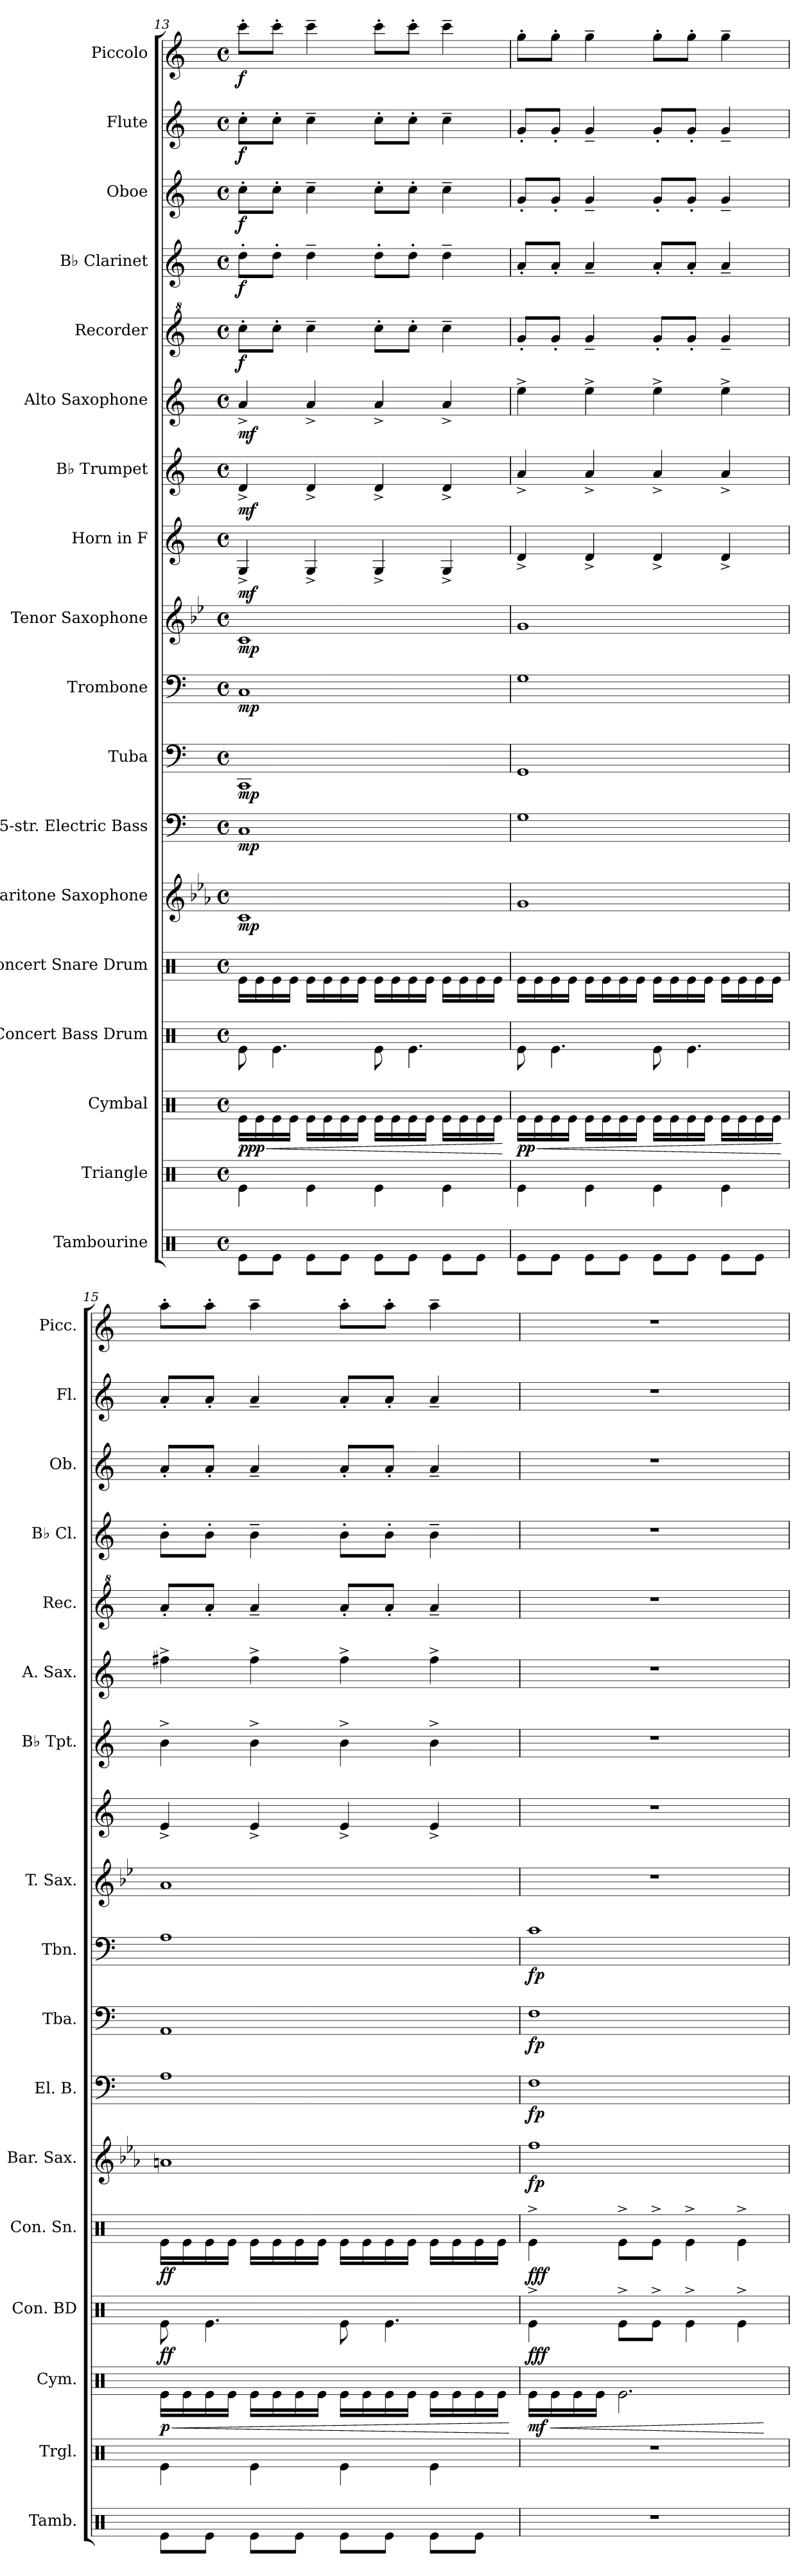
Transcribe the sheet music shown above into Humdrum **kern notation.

**kern	**kern	**kern	**dynam	**kern	**dynam	**kern	**dynam	**kern	**dynam	**kern	**dynam	**kern	**dynam	**kern	**dynam	**kern	**dynam	**kern	**dynam	**kern	**dynam	**kern	**dynam	**kern	**dynam	**kern	**dynam	**kern	**dynam	**kern	**dynam	**kern	**dynam
*part18	*part17	*part16	*part16	*part15	*part15	*part14	*part14	*part13	*part13	*part12	*part12	*part11	*part11	*part10	*part10	*part9	*part9	*part8	*part8	*part7	*part7	*part6	*part6	*part5	*part5	*part4	*part4	*part3	*part3	*part2	*part2	*part1	*part1
*staff18	*staff17	*staff16	*staff16	*staff15	*staff15	*staff14	*staff14	*staff13	*staff13	*staff12	*staff12	*staff11	*staff11	*staff10	*staff10	*staff9	*staff9	*staff8	*staff8	*staff7	*staff7	*staff6	*staff6	*staff5	*staff5	*staff4	*staff4	*staff3	*staff3	*staff2	*staff2	*staff1	*staff1
*I"Tambourine	*I"Triangle	*I"Cymbal	*	*I"Concert Bass Drum	*	*I"Concert Snare Drum	*	*I"Baritone Saxophone	*	*I"5-str. Electric Bass	*	*I"Tuba	*	*I"Trombone	*	*I"Tenor Saxophone	*	*I"Horn in F	*	*I"B♭ Trumpet	*	*I"Alto Saxophone	*	*I"Recorder	*	*I"B♭ Clarinet	*	*I"Oboe	*	*I"Flute	*	*I"Piccolo	*
*I'Tamb.	*I'Trgl.	*I'Cym.	*	*I'Con. BD	*	*I'Con. Sn.	*	*I'Bar. Sax.	*	*I'El. B.	*	*I'Tba.	*	*I'Tbn.	*	*I'T. Sax.	*	*	*	*I'B♭ Tpt.	*	*I'A. Sax.	*	*I'Rec.	*	*I'B♭ Cl.	*	*I'Ob.	*	*I'Fl.	*	*I'Picc.	*
!!LO:PB:g=z
*clefX	*clefX	*clefX	*	*clefX	*	*clefX	*	*clefG2	*	*clefF4	*	*clefF4	*	*clefF4	*	*clefG2	*	*clefG2	*	*clefG2	*	*clefG2	*	*clefG^2	*	*clefG2	*	*clefG2	*	*clefG2	*	*clefG2	*
*	*	*	*	*	*	*	*	*ITrd12c21	*	*ITrd7c12	*	*	*	*	*	*ITrd8c14	*	*ITrd4c7	*	*ITrd1c2	*	*ITrd5c9	*	*	*	*ITrd1c2	*	*	*	*	*	*ITrd-7c-12	*
*k[]	*k[]	*k[]	*	*k[]	*	*k[]	*	*k[b-e-a-]	*	*k[]	*	*k[]	*	*k[]	*	*k[b-e-]	*	*k[b-]	*	*k[b-e-]	*	*k[b-e-a-]	*	*k[]	*	*k[b-e-]	*	*k[]	*	*k[]	*	*k[]	*
*M4/4	*M4/4	*M4/4	*	*M4/4	*	*M4/4	*	*M4/4	*	*M4/4	*	*M4/4	*	*M4/4	*	*M4/4	*	*M4/4	*	*M4/4	*	*M4/4	*	*M4/4	*	*M4/4	*	*M4/4	*	*M4/4	*	*M4/4	*
*met(c)	*met(c)	*met(c)	*	*met(c)	*	*met(c)	*	*met(c)	*	*met(c)	*	*met(c)	*	*met(c)	*	*met(c)	*	*met(c)	*	*met(c)	*	*met(c)	*	*met(c)	*	*met(c)	*	*met(c)	*	*met(c)	*	*met(c)	*
=13	=13	=13	=13	=13	=13	=13	=13	=13	=13	=13	=13	=13	=13	=13	=13	=13	=13	=13	=13	=13	=13	=13	=13	=13	=13	=13	=13	=13	=13	=13	=13	=13	=13
!	!	!	!LO:HP:b	!	!	!	!	!	!	!	!	!	!	!	!	!	!	!	!	!	!	!	!	!	!	!	!	!	!	!	!	!	!
!	!	!	!LO:DY:n=1:b	!	!	!	!	!	!LO:DY:b	!	!LO:DY:b	!	!LO:DY:b	!	!LO:DY:b	!	!LO:DY:b	!	!LO:DY:b	!	!LO:DY:b	!	!LO:DY:b	!	!LO:DY:b	!	!LO:DY:b	!	!LO:DY:b	!	!LO:DY:b	!	!LO:DY:b
8Re\L	4Re\	16Re\LL	< ppp	8Re\	.	16Re\LL	.	1C	mp	1CC	mp	1CC	mp	1C	mp	1C	mp	4C^/	mf	4c^/	mf	4c^/	mf	8ccc'\L	f	8cc'\L	f	8cc'\L	f	8cc'\L	f	8cccc'\L	f
.	.	16Re\	.	.	.	16Re\	.	.	.	.	.	.	.	.	.	.	.	.	.	.	.	.	.	.	.	.	.	.	.	.	.	.	.
8Re\J	.	16Re\	.	4.Re\	.	16Re\	.	.	.	.	.	.	.	.	.	.	.	.	.	.	.	.	.	8ccc'\J	.	8cc'\J	.	8cc'\J	.	8cc'\J	.	8cccc'\J	.
.	.	16Re\JJ	.	.	.	16Re\JJ	.	.	.	.	.	.	.	.	.	.	.	.	.	.	.	.	.	.	.	.	.	.	.	.	.	.	.
8Re\L	4Re\	16Re\LL	.	.	.	16Re\LL	.	.	.	.	.	.	.	.	.	.	.	4C^/	.	4c^/	.	4c^/	.	4ccc~\	.	4cc~\	.	4cc~\	.	4cc~\	.	4cccc~\	.
.	.	16Re\	.	.	.	16Re\	.	.	.	.	.	.	.	.	.	.	.	.	.	.	.	.	.	.	.	.	.	.	.	.	.	.	.
8Re\J	.	16Re\	.	.	.	16Re\	.	.	.	.	.	.	.	.	.	.	.	.	.	.	.	.	.	.	.	.	.	.	.	.	.	.	.
.	.	16Re\JJ	.	.	.	16Re\JJ	.	.	.	.	.	.	.	.	.	.	.	.	.	.	.	.	.	.	.	.	.	.	.	.	.	.	.
8Re\L	4Re\	16Re\LL	.	8Re\	.	16Re\LL	.	.	.	.	.	.	.	.	.	.	.	4C^/	.	4c^/	.	4c^/	.	8ccc'\L	.	8cc'\L	.	8cc'\L	.	8cc'\L	.	8cccc'\L	.
.	.	16Re\	.	.	.	16Re\	.	.	.	.	.	.	.	.	.	.	.	.	.	.	.	.	.	.	.	.	.	.	.	.	.	.	.
8Re\J	.	16Re\	.	4.Re\	.	16Re\	.	.	.	.	.	.	.	.	.	.	.	.	.	.	.	.	.	8ccc'\J	.	8cc'\J	.	8cc'\J	.	8cc'\J	.	8cccc'\J	.
.	.	16Re\JJ	.	.	.	16Re\JJ	.	.	.	.	.	.	.	.	.	.	.	.	.	.	.	.	.	.	.	.	.	.	.	.	.	.	.
8Re\L	4Re\	16Re\LL	.	.	.	16Re\LL	.	.	.	.	.	.	.	.	.	.	.	4C^/	.	4c^/	.	4c^/	.	4ccc~\	.	4cc~\	.	4cc~\	.	4cc~\	.	4cccc~\	.
.	.	16Re\	.	.	.	16Re\	.	.	.	.	.	.	.	.	.	.	.	.	.	.	.	.	.	.	.	.	.	.	.	.	.	.	.
8Re\J	.	16Re\	.	.	.	16Re\	.	.	.	.	.	.	.	.	.	.	.	.	.	.	.	.	.	.	.	.	.	.	.	.	.	.	.
.	.	16Re\JJ	.	.	.	16Re\JJ	.	.	.	.	.	.	.	.	.	.	.	.	.	.	.	.	.	.	.	.	.	.	.	.	.	.	.
.	.	.	[	.	.	.	.	.	.	.	.	.	.	.	.	.	.	.	.	.	.	.	.	.	.	.	.	.	.	.	.	.	.
=14	=14	=14	=14	=14	=14	=14	=14	=14	=14	=14	=14	=14	=14	=14	=14	=14	=14	=14	=14	=14	=14	=14	=14	=14	=14	=14	=14	=14	=14	=14	=14	=14	=14
!	!	!	!LO:HP:b	!	!	!	!	!	!	!	!	!	!	!	!	!	!	!	!	!	!	!	!	!	!	!	!	!	!	!	!	!	!
!	!	!	!LO:DY:n=1:b	!	!	!	!	!	!	!	!	!	!	!	!	!	!	!	!	!	!	!	!	!	!	!	!	!	!	!	!	!	!
8Re\L	4Re\	16Re\LL	< pp	8Re\	.	16Re\LL	.	1G	.	1GG	.	1GG	.	1G	.	1G	.	4G^/	.	4g^/	.	4g^\	.	8gg'/L	.	8g'/L	.	8g'/L	.	8g'/L	.	8ggg'\L	.
.	.	16Re\	.	.	.	16Re\	.	.	.	.	.	.	.	.	.	.	.	.	.	.	.	.	.	.	.	.	.	.	.	.	.	.	.
8Re\J	.	16Re\	.	4.Re\	.	16Re\	.	.	.	.	.	.	.	.	.	.	.	.	.	.	.	.	.	8gg'/J	.	8g'/J	.	8g'/J	.	8g'/J	.	8ggg'\J	.
.	.	16Re\JJ	.	.	.	16Re\JJ	.	.	.	.	.	.	.	.	.	.	.	.	.	.	.	.	.	.	.	.	.	.	.	.	.	.	.
8Re\L	4Re\	16Re\LL	.	.	.	16Re\LL	.	.	.	.	.	.	.	.	.	.	.	4G^/	.	4g^/	.	4g^\	.	4gg~/	.	4g~/	.	4g~/	.	4g~/	.	4ggg~\	.
.	.	16Re\	.	.	.	16Re\	.	.	.	.	.	.	.	.	.	.	.	.	.	.	.	.	.	.	.	.	.	.	.	.	.	.	.
8Re\J	.	16Re\	.	.	.	16Re\	.	.	.	.	.	.	.	.	.	.	.	.	.	.	.	.	.	.	.	.	.	.	.	.	.	.	.
.	.	16Re\JJ	.	.	.	16Re\JJ	.	.	.	.	.	.	.	.	.	.	.	.	.	.	.	.	.	.	.	.	.	.	.	.	.	.	.
8Re\L	4Re\	16Re\LL	.	8Re\	.	16Re\LL	.	.	.	.	.	.	.	.	.	.	.	4G^/	.	4g^/	.	4g^\	.	8gg'/L	.	8g'/L	.	8g'/L	.	8g'/L	.	8ggg'\L	.
.	.	16Re\	.	.	.	16Re\	.	.	.	.	.	.	.	.	.	.	.	.	.	.	.	.	.	.	.	.	.	.	.	.	.	.	.
8Re\J	.	16Re\	.	4.Re\	.	16Re\	.	.	.	.	.	.	.	.	.	.	.	.	.	.	.	.	.	8gg'/J	.	8g'/J	.	8g'/J	.	8g'/J	.	8ggg'\J	.
.	.	16Re\JJ	.	.	.	16Re\JJ	.	.	.	.	.	.	.	.	.	.	.	.	.	.	.	.	.	.	.	.	.	.	.	.	.	.	.
8Re\L	4Re\	16Re\LL	.	.	.	16Re\LL	.	.	.	.	.	.	.	.	.	.	.	4G^/	.	4g^/	.	4g^\	.	4gg~/	.	4g~/	.	4g~/	.	4g~/	.	4ggg~\	.
.	.	16Re\	.	.	.	16Re\	.	.	.	.	.	.	.	.	.	.	.	.	.	.	.	.	.	.	.	.	.	.	.	.	.	.	.
8Re\J	.	16Re\	.	.	.	16Re\	.	.	.	.	.	.	.	.	.	.	.	.	.	.	.	.	.	.	.	.	.	.	.	.	.	.	.
.	.	16Re\JJ	.	.	.	16Re\JJ	.	.	.	.	.	.	.	.	.	.	.	.	.	.	.	.	.	.	.	.	.	.	.	.	.	.	.
.	.	.	[	.	.	.	.	.	.	.	.	.	.	.	.	.	.	.	.	.	.	.	.	.	.	.	.	.	.	.	.	.	.
!!LO:PB:g=z
=15	=15	=15	=15	=15	=15	=15	=15	=15	=15	=15	=15	=15	=15	=15	=15	=15	=15	=15	=15	=15	=15	=15	=15	=15	=15	=15	=15	=15	=15	=15	=15	=15	=15
!	!	!	!LO:HP:b	!	!	!	!	!	!	!	!	!	!	!	!	!	!	!	!	!	!	!	!	!	!	!	!	!	!	!	!	!	!
!	!	!	!LO:DY:n=1:b	!	!LO:DY:b	!	!LO:DY:b	!	!	!	!	!	!	!	!	!	!	!	!	!	!	!	!	!	!	!	!	!	!	!	!	!	!
8Re\L	4Re\	16Re\LL	< p	8Re\	ff	16Re\LL	ff	1An	.	1AA	.	1AA	.	1A	.	1A	.	4A^/	.	4a^\	.	4an^\	.	8aa'/L	.	8a'\L	.	8a'/L	.	8a'/L	.	8aaa'\L	.
.	.	16Re\	.	.	.	16Re\	.	.	.	.	.	.	.	.	.	.	.	.	.	.	.	.	.	.	.	.	.	.	.	.	.	.	.
8Re\J	.	16Re\	.	4.Re\	.	16Re\	.	.	.	.	.	.	.	.	.	.	.	.	.	.	.	.	.	8aa'/J	.	8a'\J	.	8a'/J	.	8a'/J	.	8aaa'\J	.
.	.	16Re\JJ	.	.	.	16Re\JJ	.	.	.	.	.	.	.	.	.	.	.	.	.	.	.	.	.	.	.	.	.	.	.	.	.	.	.
8Re\L	4Re\	16Re\LL	.	.	.	16Re\LL	.	.	.	.	.	.	.	.	.	.	.	4A^/	.	4a^\	.	4a^\	.	4aa~/	.	4a~\	.	4a~/	.	4a~/	.	4aaa~\	.
.	.	16Re\	.	.	.	16Re\	.	.	.	.	.	.	.	.	.	.	.	.	.	.	.	.	.	.	.	.	.	.	.	.	.	.	.
8Re\J	.	16Re\	.	.	.	16Re\	.	.	.	.	.	.	.	.	.	.	.	.	.	.	.	.	.	.	.	.	.	.	.	.	.	.	.
.	.	16Re\JJ	.	.	.	16Re\JJ	.	.	.	.	.	.	.	.	.	.	.	.	.	.	.	.	.	.	.	.	.	.	.	.	.	.	.
8Re\L	4Re\	16Re\LL	.	8Re\	.	16Re\LL	.	.	.	.	.	.	.	.	.	.	.	4A^/	.	4a^\	.	4a^\	.	8aa'/L	.	8a'\L	.	8a'/L	.	8a'/L	.	8aaa'\L	.
.	.	16Re\	.	.	.	16Re\	.	.	.	.	.	.	.	.	.	.	.	.	.	.	.	.	.	.	.	.	.	.	.	.	.	.	.
8Re\J	.	16Re\	.	4.Re\	.	16Re\	.	.	.	.	.	.	.	.	.	.	.	.	.	.	.	.	.	8aa'/J	.	8a'\J	.	8a'/J	.	8a'/J	.	8aaa'\J	.
.	.	16Re\JJ	.	.	.	16Re\JJ	.	.	.	.	.	.	.	.	.	.	.	.	.	.	.	.	.	.	.	.	.	.	.	.	.	.	.
8Re\L	4Re\	16Re\LL	.	.	.	16Re\LL	.	.	.	.	.	.	.	.	.	.	.	4A^/	.	4a^\	.	4a^\	.	4aa~/	.	4a~\	.	4a~/	.	4a~/	.	4aaa~\	.
.	.	16Re\	.	.	.	16Re\	.	.	.	.	.	.	.	.	.	.	.	.	.	.	.	.	.	.	.	.	.	.	.	.	.	.	.
8Re\J	.	16Re\	.	.	.	16Re\	.	.	.	.	.	.	.	.	.	.	.	.	.	.	.	.	.	.	.	.	.	.	.	.	.	.	.
.	.	16Re\JJ	.	.	.	16Re\JJ	.	.	.	.	.	.	.	.	.	.	.	.	.	.	.	.	.	.	.	.	.	.	.	.	.	.	.
.	.	.	[	.	.	.	.	.	.	.	.	.	.	.	.	.	.	.	.	.	.	.	.	.	.	.	.	.	.	.	.	.	.
=16	=16	=16	=16	=16	=16	=16	=16	=16	=16	=16	=16	=16	=16	=16	=16	=16	=16	=16	=16	=16	=16	=16	=16	=16	=16	=16	=16	=16	=16	=16	=16	=16	=16
!	!	!	!LO:HP:b	!	!	!	!	!	!	!	!	!	!	!	!	!	!	!	!	!	!	!	!	!	!	!	!	!	!	!	!	!	!
!	!	!	!LO:DY:n=1:b	!	!LO:DY:b	!	!LO:DY:b	!	!LO:DY:b	!	!LO:DY:b	!	!LO:DY:b	!	!LO:DY:b	!	!	!	!	!	!	!	!	!	!	!	!	!	!	!	!	!	!
1r	1r	16Re\LL	< mf	4Re^\	fff	4Re^\	fff	1f	fp	1FF	fp	1F	fp	1c	fp	1r	.	1r	.	1r	.	1r	.	1r	.	1r	.	1r	.	1r	.	1r	.
.	.	16Re\	.	.	.	.	.	.	.	.	.	.	.	.	.	.	.	.	.	.	.	.	.	.	.	.	.	.	.	.	.	.	.
.	.	16Re\	.	.	.	.	.	.	.	.	.	.	.	.	.	.	.	.	.	.	.	.	.	.	.	.	.	.	.	.	.	.	.
.	.	16Re\JJ	.	.	.	.	.	.	.	.	.	.	.	.	.	.	.	.	.	.	.	.	.	.	.	.	.	.	.	.	.	.	.
.	.	2.Re\	.	8Re^\L	.	8Re^\L	.	.	.	.	.	.	.	.	.	.	.	.	.	.	.	.	.	.	.	.	.	.	.	.	.	.	.
.	.	.	.	8Re^\J	.	8Re^\J	.	.	.	.	.	.	.	.	.	.	.	.	.	.	.	.	.	.	.	.	.	.	.	.	.	.	.
.	.	.	.	4Re^\	.	4Re^\	.	.	.	.	.	.	.	.	.	.	.	.	.	.	.	.	.	.	.	.	.	.	.	.	.	.	.
.	.	.	.	4Re^\	.	4Re^\	.	.	.	.	.	.	.	.	.	.	.	.	.	.	.	.	.	.	.	.	.	.	.	.	.	.	.
.	.	.	[	.	.	.	.	.	.	.	.	.	.	.	.	.	.	.	.	.	.	.	.	.	.	.	.	.	.	.	.	.	.
=	=	=	=	=	=	=	=	=	=	=	=	=	=	=	=	=	=	=	=	=	=	=	=	=	=	=	=	=	=	=	=	=	=
*-	*-	*-	*-	*-	*-	*-	*-	*-	*-	*-	*-	*-	*-	*-	*-	*-	*-	*-	*-	*-	*-	*-	*-	*-	*-	*-	*-	*-	*-	*-	*-	*-	*-
